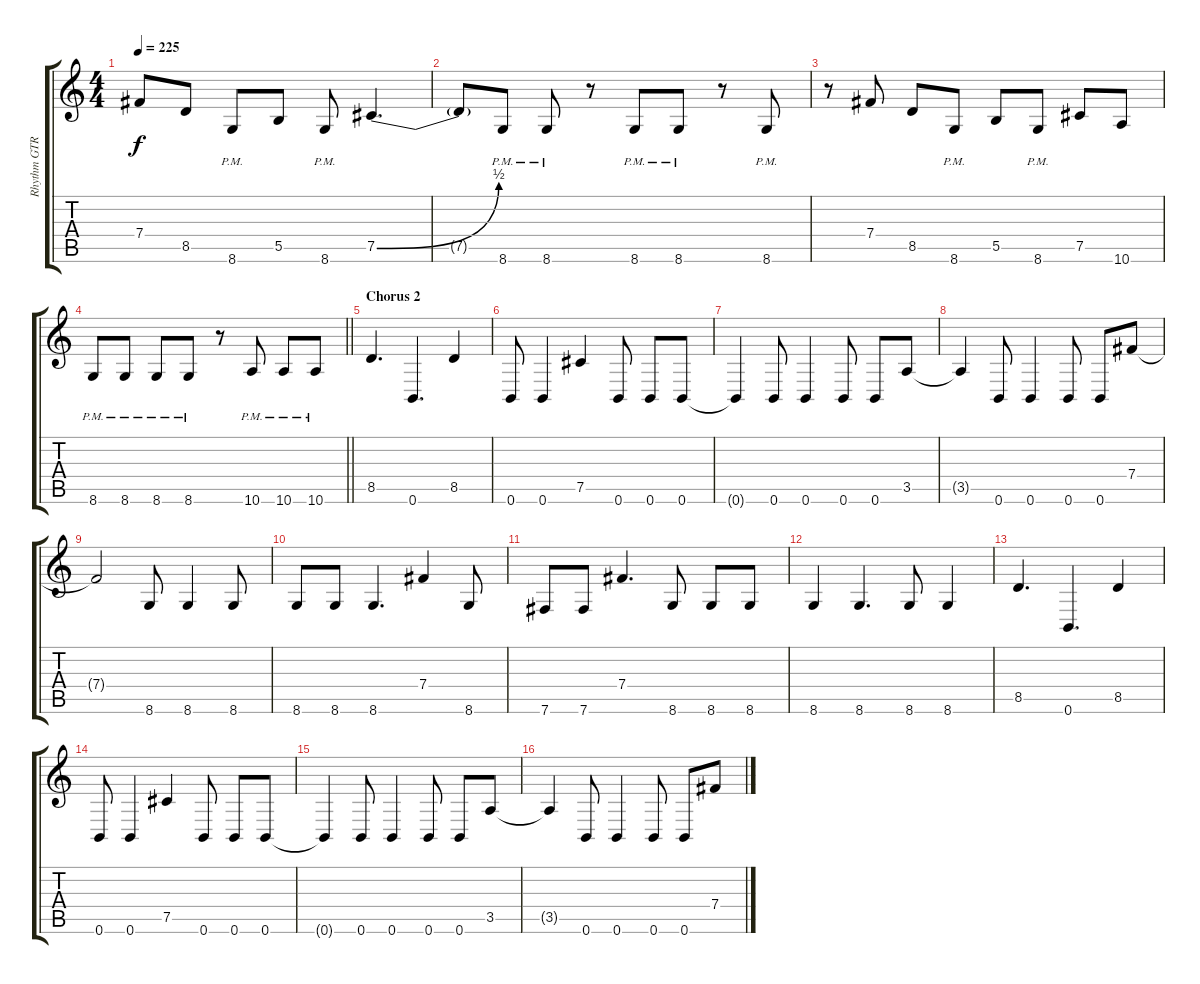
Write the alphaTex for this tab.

\track ("Rhythm GTR R" "Rhythm GTR") {instrument overdrivenguitar}
\staff {score tabs}
\tuning (Db4 Ab3 E3 B2 Gb2 B1) {hide}
\ts (4 4)
\tempo 225
\clef g2
\ks c
7.4.8{dy f} 8.5.8 8.6{pm}.8 5.5.8 8.6{pm}.8 7.5{be (bend 0 0 60 2)}.4{d} |
7.5{t}.8 8.6{pm}.8 8.6{pm}.8 r.8 8.6{pm}.8 8.6{pm}.8 r.8 8.6{pm}.8 |
r.8 7.4.8 8.5.8 8.6{pm}.8 5.5.8 8.6{pm}.8 7.5.8 10.6.8 |
\barLineRight lightlight
8.6{pm}.8 8.6{pm}.8 8.6{pm}.8 8.6{pm}.8 r.8 10.6{pm}.8 10.6{pm}.8 10.6{pm}.8 |
\section ("" "Chorus 2")
8.5.4{d} 0.6.4{d} 8.5.4 |
0.6.8 0.6.4 7.5.4 0.6.8 0.6.8 0.6.8 |
0.6{t}.4 0.6.8 0.6.4 0.6.8 0.6.8 3.5.8 |
3.5{t}.4 0.6.8 0.6.4 0.6.8 0.6.8 7.4.8 |
7.4{t}.2 8.6.8 8.6.4 8.6.8 |
8.6.8 8.6.8 8.6.4{d} 7.4.4 8.6.8 |
7.6.8 7.6.8 7.4.4{d} 8.6.8 8.6.8 8.6.8 |
8.6.4 8.6.4{d} 8.6.8 8.6.4 |
8.5.4{d} 0.6.4{d} 8.5.4 |
0.6.8 0.6.4 7.5.4 0.6.8 0.6.8 0.6.8 |
0.6{t}.4 0.6.8 0.6.4 0.6.8 0.6.8 3.5.8 |
3.5{t}.4 0.6.8 0.6.4 0.6.8 0.6.8 7.4.8
